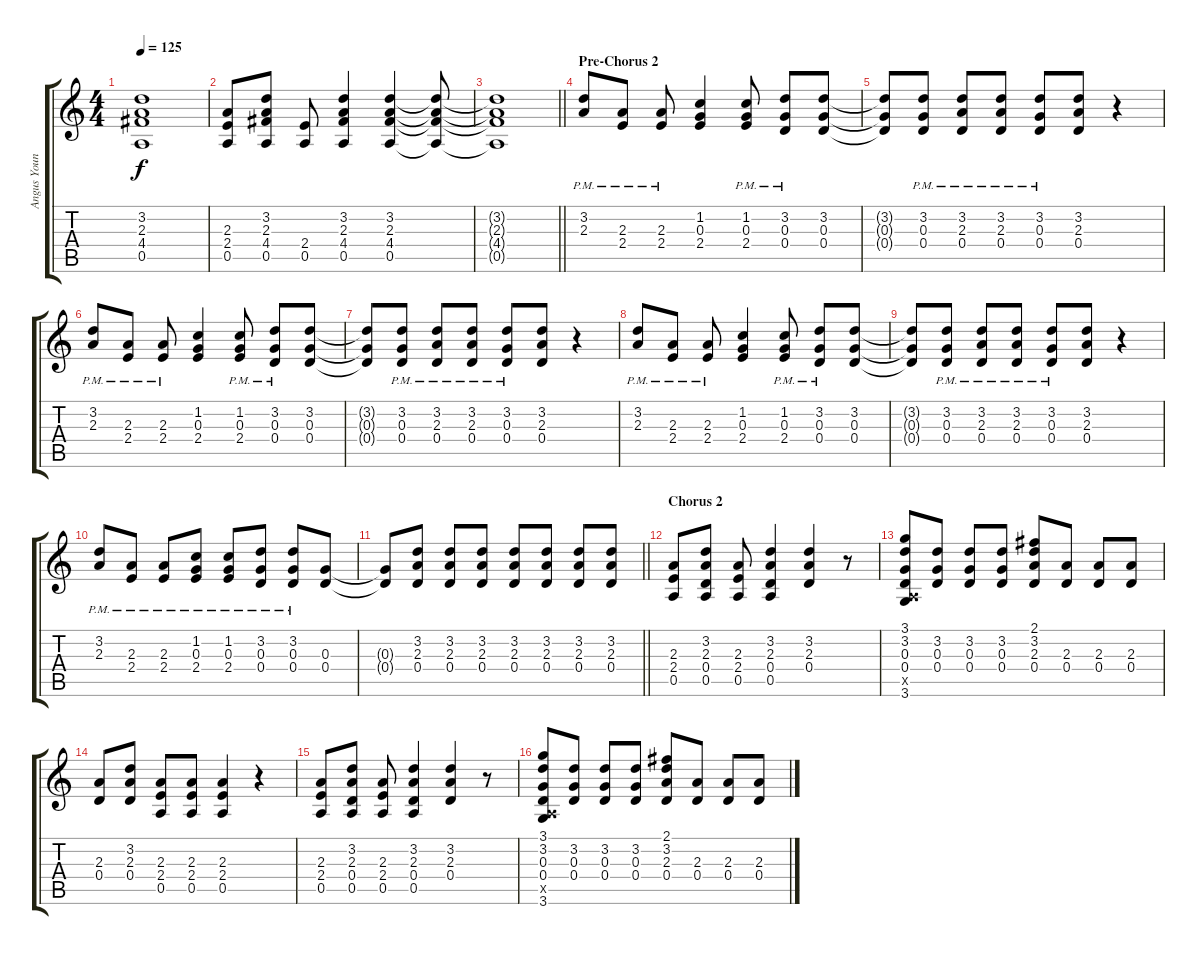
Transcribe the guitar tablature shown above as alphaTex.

\track ("Angus Young" "Angus Youn") {instrument distortionguitar}
\staff {score tabs}
\tuning (E4 B3 G3 D3 A2 E2) {hide}
\ts (4 4)
\tempo 125
\clef g2
\ks c
(3.2{t} 2.3{t} 4.4{t} 0.5{t}).1{dy f} |
(2.3 2.4 0.5).8 (3.2 2.3 4.4 0.5).8 (2.4 0.5).8 (3.2 2.3 4.4 0.5).4 (3.2 2.3 4.4 0.5).4 (3.2{t} 2.3{t} 4.4{t} 0.5{t}).8 |
\barLineRight lightlight
(3.2{t} 2.3{t} 4.4{t} 0.5{t}).1 |
\section ("" "Pre-Chorus 2")
(3.2 2.3{pm}).8 (2.3{pm} 2.4).8 (2.3{pm} 2.4).8 (1.2 0.3 2.4).4 (1.2 0.3{pm} 2.4).8 (3.2 0.3{pm} 0.4).8 (3.2 0.3 0.4).8 |
(3.2{t} 0.3{t} 0.4{t}).8 (3.2 0.3{pm} 0.4).8 (3.2 2.3{pm} 0.4).8 (3.2 2.3{pm} 0.4).8 (3.2 0.3{pm} 0.4).8 (3.2 2.3 0.4).8 r.4 |
(3.2 2.3{pm}).8 (2.3{pm} 2.4).8 (2.3{pm} 2.4).8 (1.2 0.3 2.4).4 (1.2 0.3{pm} 2.4).8 (3.2 0.3{pm} 0.4).8 (3.2 0.3 0.4).8 |
(3.2{t} 0.3{t} 0.4{t}).8 (3.2 0.3{pm} 0.4).8 (3.2 2.3{pm} 0.4).8 (3.2 2.3{pm} 0.4).8 (3.2 0.3{pm} 0.4).8 (3.2 2.3 0.4).8 r.4 |
(3.2 2.3{pm}).8 (2.3{pm} 2.4).8 (2.3{pm} 2.4).8 (1.2 0.3 2.4).4 (1.2 0.3{pm} 2.4).8 (3.2 0.3{pm} 0.4).8 (3.2 0.3 0.4).8 |
(3.2{t} 0.3{t} 0.4{t}).8 (3.2 0.3{pm} 0.4).8 (3.2 2.3{pm} 0.4).8 (3.2 2.3{pm} 0.4).8 (3.2 0.3{pm} 0.4).8 (3.2 2.3 0.4).8 r.4 |
(3.2 2.3{pm}).8 (2.3{pm} 2.4).8 (2.3{pm} 2.4).8 (1.2 0.3{pm} 2.4).8 (1.2 0.3{pm} 2.4).8 (3.2 0.3{pm} 0.4).8 (3.2 0.3{pm} 0.4).8 (0.3 0.4).8 |
\barLineRight lightlight
(0.3{t} 0.4{t}).8 (3.2 2.3 0.4).8 (3.2 2.3 0.4).8 (3.2 2.3 0.4).8 (3.2 2.3 0.4).8 (3.2 2.3 0.4).8 (3.2 2.3 0.4).8 (3.2 2.3 0.4).8 |
\section ("" "Chorus 2")
(2.3 2.4 0.5).8 (3.2 2.3 0.4 0.5).8 (2.3 2.4 0.5).8 (3.2 2.3 0.4 0.5).4 (3.2 2.3 0.4).4 r.8 |
(3.1 3.2 0.3 0.4 0.5{x} 3.6).8 (3.2 0.3 0.4).8 (3.2 0.3 0.4).8 (3.2 0.3 0.4).8 (2.1 3.2 2.3 0.4).8 (2.3 0.4).8 (2.3 0.4).8 (2.3 0.4).8 |
(2.3 0.4).8 (3.2 2.3 0.4).8 (2.3 2.4 0.5).8 (2.3 2.4 0.5).8 (2.3 2.4 0.5).4 r.4 |
(2.3 2.4 0.5).8 (3.2 2.3 0.4 0.5).8 (2.3 2.4 0.5).8 (3.2 2.3 0.4 0.5).4 (3.2 2.3 0.4).4 r.8 |
(3.1 3.2 0.3 0.4 0.5{x} 3.6).8 (3.2 0.3 0.4).8 (3.2 0.3 0.4).8 (3.2 0.3 0.4).8 (2.1 3.2 2.3 0.4).8 (2.3 0.4).8 (2.3 0.4).8 (2.3 0.4).8
